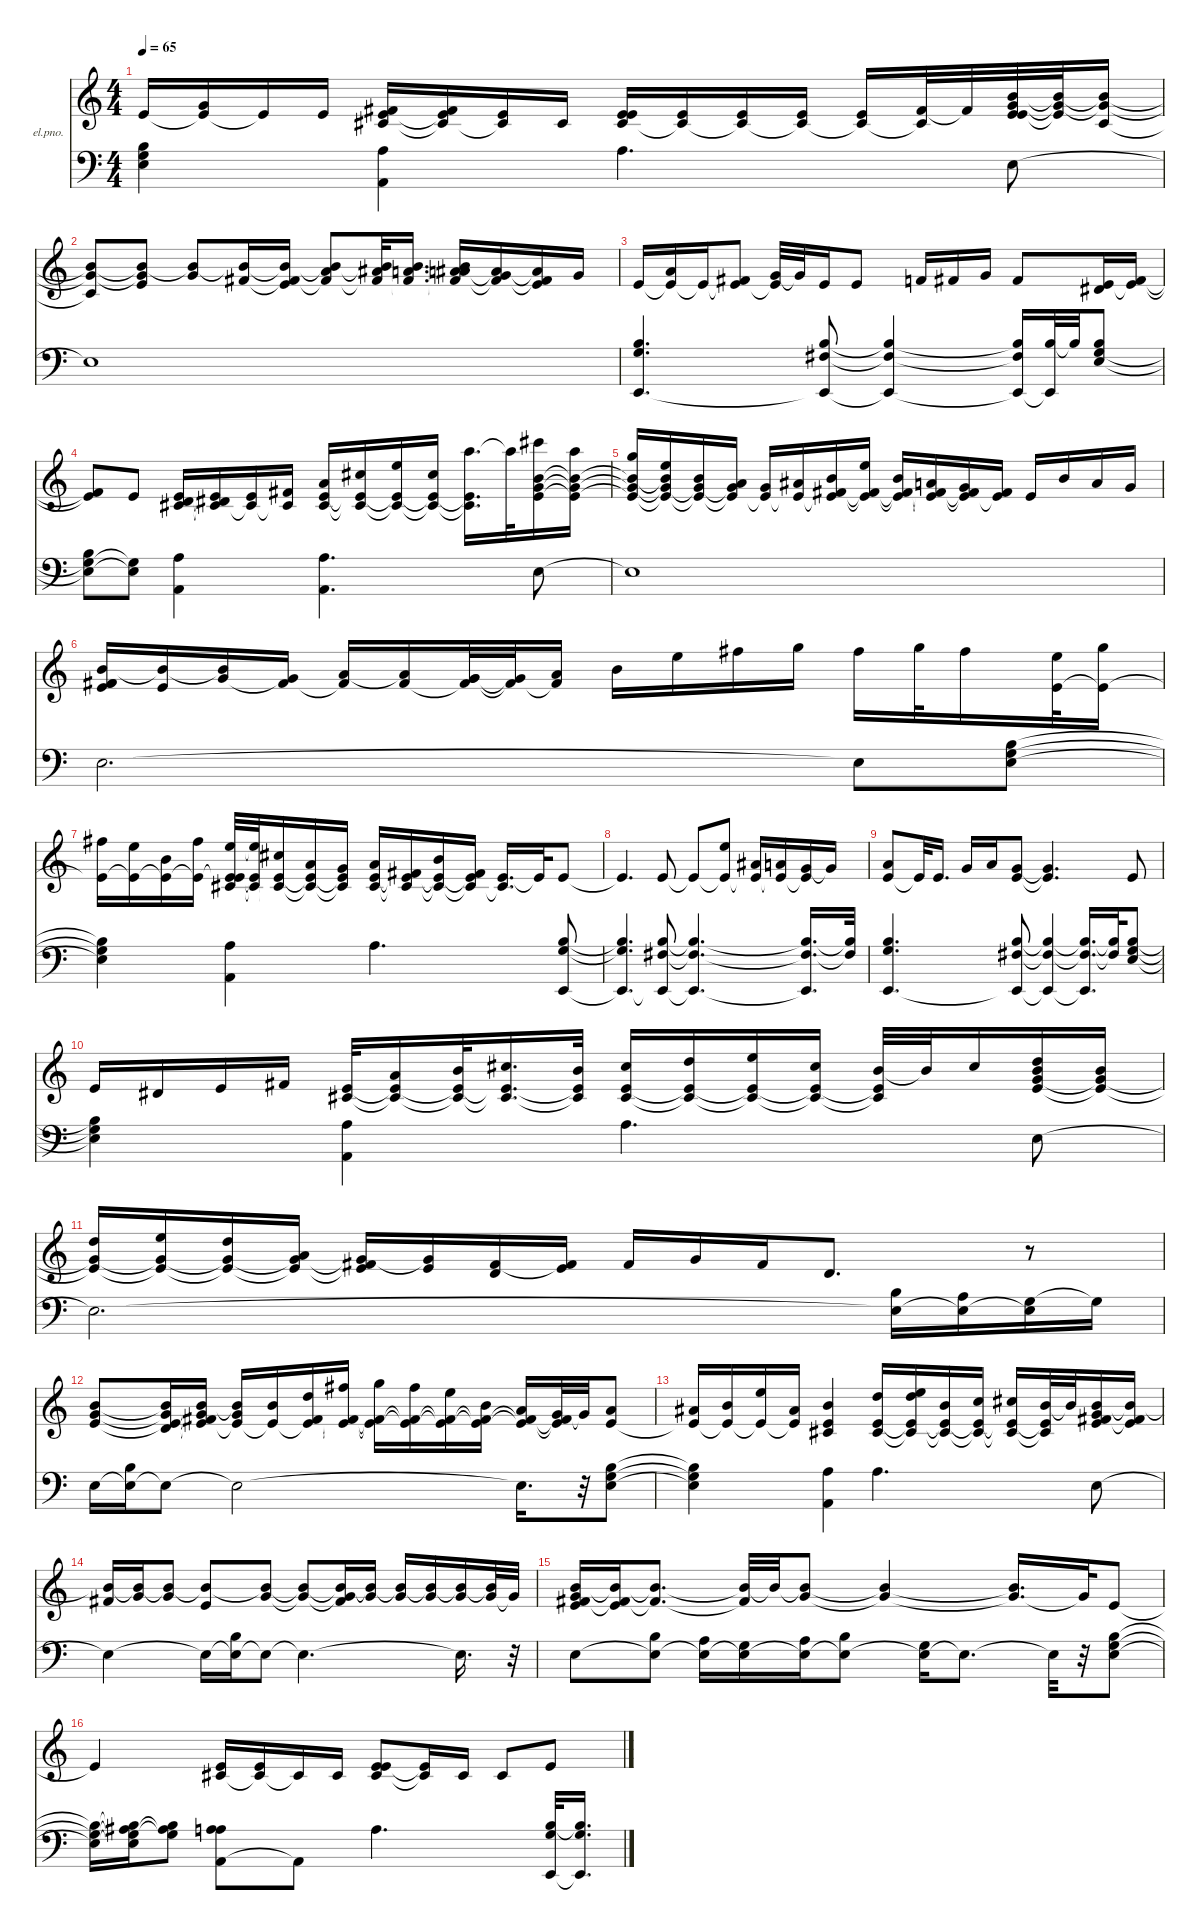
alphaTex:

\hideDynamics
\bracketExtendMode nobrackets
\firstSystemTrackNameOrientation horizontal
\otherSystemsTrackNameOrientation horizontal
\track ("Electric Piano" "el.pno.") {instrument electricpiano1}
\staff {score}
\tuning (E4 B3 G3 D3 A2 E2)
\ts (4 4)
\tempo 65
\clef g2
\ks aminor
5.2{t}.16{dy f beam Up} (5.2{t} 3.1).16{beam Up} 5.2{t}.16{beam Up} 0.1.16{dy p beam Up} (7.2{acc #} 0.1 6.3{acc #}).16{dy fff beam Up} (0.1{t} 6.3{t acc #} 7.2{acc #}).16{dy f beam Up} (6.3{t acc #} 0.1).16{beam Up} 6.3{acc #}.16{dy mp beam Up} (0.1 5.2 6.3{acc #}).16{dy mf beam Up} (6.3{t acc #} 0.1).16{beam Up} (6.3{t acc #} 0.1).16{beam Up} (6.3{t acc #} 0.1).16{beam Up} (6.3{t acc #} 0.1).16{beam Up} (6.3{t acc #} 7.2{acc #}).32{beam Up} 7.2{t acc #}.32{dy f beam Up} (14.4 0.1 12.3 12.2).32{dy ff beam Up} (12.3{t} 0.1{t} 12.2{t}).32{dy mf beam Up} (12.3{t} 12.2{t} 11.4{acc #}).16{beam Up} |
(12.3{t} 12.2{t} 11.4{t acc #}).8{beam Up} (12.3{t} 12.2{t} 0.1).8{beam Up} (12.2{t} 12.3).8{beam Up} (12.2{t} 16.4{acc #}).16{beam Up} (12.2{t} 16.4{t acc #} 0.1).16{beam Up} (12.2{t} 14.3 16.4{t acc #}).8{dy fff beam Up} (12.2{t} 16.4{t acc #} 15.3{acc #}).32{dy mf beam Up} (12.2{t} 16.4{t acc #} 14.3).16{d beam Up} (16.4{t acc #} 15.3{acc #} 12.2{t} 10.2).16{beam Up} (16.4{t acc #} 10.2{t} 12.3).16{dy f beam Up} (10.2{t} 16.4{t acc #} 0.1).16{beam Up} 3.1.16{dy fff beam Up} |
0.1.16{dy f beam Up} (0.1{t} 10.2).16{beam Up} 0.1{t}.16{beam Up} (0.1{t} 7.2{acc #}).8{beam Up} (0.1{t} 8.2).32{beam Up} 8.2{t}.32{dy fff beam Up} 5.2.16{dy f beam Up} 5.2.8{dy ff beam Up} 1.1.16{dy fff beam Up} 2.1{acc #}.16{dy f beam Up} 3.1.16{dy ff beam Up} 2.1{acc #}.8{beam Up} (4.2{acc #} 0.1).16{dy mf beam Up} (0.1{t} 7.2{acc #}).16{dy f beam Up} |
(0.1{t} 7.2{t acc #}).8{beam Up} 0.1.8{dy fff beam Up} (3.2 0.1 6.3{acc #}).16{dy mp beam Up} (0.1{t} 6.3{t acc #} 4.2{acc #}).16{dy f beam Up} (6.3{t acc #} 0.1).16{beam Up} (6.3{t acc #} 7.2{acc #}).16{beam Up} (14.3 16.5{acc #} 14.4).16{beam Up} (16.5{t acc #} 14.2{acc #} 14.4{t}).16{beam Up} (16.5{t acc #} 14.4{t} 17.2).16{beam Up} (16.5{t acc #} 14.4{t} 14.2{acc #}).16{beam Up} (14.4{t} 16.5{t acc #} 17.1).16{d beam Down} 17.1{t}.32{dy fff beam Down} (26.2{acc #} 27.6 26.5 0.1).16{beam Down} (26.5{t} 27.6{t} 0.1{t} 26.3).16{dy mf beam Down} |
(26.5{t} 27.6{t} 0.1{t} 29.4).16{beam Up} (26.5{t} 27.6{t} 0.1{t} 26.4).16{beam Up} (0.1{t} 27.6{t} 26.5).16{dy f beam Up} (24.5 27.6{t} 0.1{t}).16{dy ff beam Up} (27.6 0.1{t}).16{dy mp beam Up} (0.1{t} 20.4{acc #}).16{dy fff beam Up} (0.1{t} 16.3 16.4{acc #}).16{dy f beam Up} (0.1{t} 16.4{t acc #} 17.2).16{beam Up} (0.1{t} 16.4{t acc #} 16.3).16{beam Up} (16.4{t acc #} 0.1{t} 14.3).16{beam Up} (0.1{t} 16.4{t acc #} 12.3).16{beam Up} (0.1{t} 16.4{acc #}).16{beam Up} 0.1.16{dy p beam Up} 7.1.16{dy fff beam Up} 10.2.16{dy f beam Up} 12.3.16{dy ff beam Up} |
(7.2{acc #} 0.1 11.3{acc #} 21.4).16{dy mf beam Up} (21.4{t} 0.1).16{dy f beam Up} (21.4{t} 17.4).16{beam Up} (17.4{t} 16.4{acc #}).16{beam Up} (16.4{t} 19.4).16{beam Up} (19.4{t} 16.4{acc #}).16{beam Up} (16.4{t} 3.1 8.2).32{beam Up} (16.4{t} 8.2{t}).32{beam Up} (16.4{t} 10.2).16{beam Up} 7.1.16{dy mf beam Down} 12.1.16{dy f beam Down} 14.1{acc #}.16{dy ff beam Down} 15.1.16{dy fff beam Down} 14.1{acc #}.16{dy ff beam Down} 15.1.32{dy mf beam Down} 14.1{acc #}.16{dy f beam Down} (12.1 14.4).32{beam Down} (14.4{t} 15.1).16{beam Down} |
(14.4{t} 14.1{acc #}).16{beam Down} (14.4{t} 12.1).16{beam Down} (14.4{t} 12.2).16{beam Down} (14.4{t} 14.1{acc #}).16{beam Down} (14.4{t} 17.2 16.5{acc #} 0.1).32{beam Up} (17.2{t} 16.5{t acc #} 0.1{t}).32{dy fff beam Up} (16.5{t acc #} 0.1{t} 14.2{acc #}).16{dy f beam Up} (16.5{t acc #} 19.4 0.1{t}).16{beam Up} (16.5{t acc #} 0.1{t} 17.4).16{beam Up} (19.4 0.1 16.5{acc #}).16{dy fff beam Up} (0.1{t} 16.5{t acc #} 16.4{acc #}).16{dy mf beam Up} (0.1{t} 16.5{t acc #} 16.3).16{beam Up} (16.5{t acc #} 0.1{t} 16.4{acc #}).16{beam Up} (16.5{t acc #} 0.1).16{d beam Up} 0.1{t}.32{dy p beam Up} 0.1.8{dy f beam Up} |
0.1{t}.4{d beam Up} 0.1.8{beam Up} 0.1{t}.8{beam Up} (0.1{t} 17.2).8{beam Up} (0.1{t} 11.2{acc #}).16{beam Up} (0.1{t} 10.2).16{beam Up} (0.1{t} 8.2).16{beam Up} 8.2{t}.16{dy mf beam Up} |
(10.2 0.1).8{dy fff beam Up} 0.1{t}.32{dy f beam Up} 0.1.16{d dy mf beam Up} 3.1.16{dy fff beam Up} 5.1.16{dy ff beam Up} (8.2 0.1).8{dy fff beam Up} (8.2{t} 0.1{t}).4{d beam Up} 0.1.8{dy f beam Up} |
0.1.16{dy mf beam Up} 4.2{acc #}.16{dy f beam Up} 5.2.16{dy p beam Up} 7.2{acc #}.16{dy ff beam Up} (16.5{acc #} 0.1).32{dy f beam Up} (0.1{t} 16.5{t acc #} 19.4).16{beam Up} (16.5{t acc #} 0.1{t} 16.3).32{beam Up} (0.1{t} 16.5{t acc #} 14.2{acc #}).16{d beam Up} (0.1{t} 16.5{t acc #} 16.3).32{beam Up} (14.2{acc #} 16.5{acc #} 0.1).16{dy mp beam Up} (16.5{t acc #} 0.1{t} 15.2).16{beam Up} (16.5{t acc #} 0.1{t} 17.2).16{beam Up} (16.5{t acc #} 0.1{t} 14.2{acc #}).16{beam Up} (16.5{t acc #} 0.1{t} 16.3).32{beam Up} 16.3{t}.32{dy ff beam Up} 14.2{acc #}.16{dy mf beam Up} (16.3 15.2 0.1 17.4).16{beam Up} (0.1{t} 17.4{t} 16.3).16{dy f beam Up} |
(0.1{t} 17.4{t} 15.2).16{beam Up} (0.1{t} 17.4{t} 17.2).16{beam Up} (0.1{t} 17.4{t} 15.2).16{dy mf beam Up} (17.4{t} 0.1{t} 14.3).16{dy f beam Up} (17.4{t} 0.1{t} 21.5{acc #}).16{dy mf beam Up} (17.4{t} 0.1).16{beam Up} (7.3 7.2{acc #}).16{beam Up} (7.2{t acc #} 0.1).16{dy f beam Up} 7.2{acc #}.16{dy fff beam Up} 3.1.16{dy ff beam Up} 2.1{acc #}.16{beam Up} 3.2.8{d dy f beam Up} r.8{beam Up} |
(12.3 12.2 0.1).8{dy mf beam Up} (12.3{t} 12.4 0.1{t} 12.2{t}).16{beam Up} (12.3{t} 12.2{t} 0.1{t} 16.4{acc #}).16{beam Up} (0.1{t} 12.2{t} 12.3).16{beam Up} (0.1{t} 12.2).16{dy f beam Up} (0.1{t} 15.2 16.4{acc #}).16{beam Up} (0.1{t} 16.4{t acc #} 19.2{acc #}).16{beam Up} (0.1{t} 16.4{t acc #} 20.2).16{beam Down} (0.1{t} 16.4{t acc #} 19.2{acc #}).16{beam Down} (16.4{t acc #} 0.1{t} 17.2).16{beam Down} (16.3 0.1{t} 16.4{t acc #}).16{beam Down} (16.4{t acc #} 0.1{t} 14.3).16{beam Up} (0.1{t} 16.4{t acc #} 12.3).32{beam Up} 12.3{t}.32{dy mf beam Up} (10.2 0.1).8{dy ff beam Up} |
(0.1{t} 11.2{acc #}).16{dy f beam Up} (0.1{t} 12.2).16{beam Up} (0.1{t} 17.2).16{beam Up} (0.1{t} 11.2{acc #}).16{beam Up} (16.3 16.5{acc #} 0.1).4{beam Up} (19.3 16.5{acc #} 0.1).16{dy fff beam Up} (16.5{t acc #} 17.2 0.1{t} 19.3).16{dy mf beam Up} (16.5{t acc #} 0.1{t} 16.3).16{beam Up} (16.5{t acc #} 0.1{t} 13.2).16{beam Up} (16.5{t acc #} 0.1{t} 14.2{acc #}).16{beam Up} (16.5{t acc #} 0.1{t} 12.2).32{beam Up} 12.2{t}.32{dy fff beam Up} (12.3 0.1 16.4{acc #} 12.2).16{dy f beam Up} (16.4{t acc #} 12.2{t} 0.1).16{beam Up} |
(12.2{t} 16.4{acc #}).16{beam Up} (12.2{t} 12.3).16{beam Up} (12.2{t} 12.3).8{beam Up} (12.2{t} 0.1).8{beam Up} (12.2{t} 12.3).8{beam Up} (12.2{t} 12.3{t}).8{beam Up} (12.2{t} 12.3{t} 16.4{acc #}).16{beam Up} (12.2{t} 12.3).16{beam Up} (12.2{t} 12.3).16{beam Up} (12.2{t} 12.3).16{beam Up} (12.2{t} 12.3).16{beam Up} (12.2{t} 12.3).32{beam Up} 12.3{t}.32{dy ff beam Up} |
(0.1 12.3 16.4{acc #} 12.2).16{dy f beam Up} (16.4{t acc #} 12.2{t} 0.1).16{beam Up} (12.2{t} 16.4{t acc #}).8{d beam Up} (12.2{t} 16.4{t acc #}).32{beam Up} 12.2{t}.32{beam Up} (12.2{t} 12.3).8{beam Up} (12.2{t} 12.3{t}).4{beam Up} (12.2{t} 12.3{t}).16{d beam Up} 12.3{t}.32{dy mf beam Up} 9.3.8{dy f beam Up} |
9.3{t}.4{beam Up} (0.1 6.3{acc #}).16{beam Up} (6.3{t acc #} 0.1).16{beam Up} 6.3{t acc #}.16{beam Up} 6.3{acc #}.16{dy fff beam Up} (5.2 6.3{acc #} 0.1).8{dy mf beam Up} (6.3{t acc #} 0.1{t}).16{beam Up} 6.3{acc #}.16{dy ff beam Up} 2.2{acc #}.8{dy f beam Up} 0.1.8{beam Up}
\staff {score}
\tuning (G2 D2 A1 E1 B0)
\clef f4
\ottava regular
\simile none
\ks aminor
(17.2{t} 19.3{t} 16.1{t}).4{dy mf beam Down} (12.3 14.1).4{beam Down} 14.1.4{d beam Down} 9.1.8{dy mp beam Down} |
9.1{t}.1{beam Down} |
(17.2 16.1 17.5).4{d dy mf beam Up} (17.5{t} 16.1 16.2{acc #}).8{dy f beam Up} (17.5{t} 16.1{t} 16.2{t acc #}).4{beam Up} (17.5{t} 16.1{t} 16.2{t acc #}).16{beam Up} (17.5{t} 16.1).32{beam Up} 16.1{t}.32{dy p beam Up} (16.1 19.3 17.2).8{dy f beam Up} |
(19.3{t} 17.2{t} 16.1).8{dy mf beam Down} (19.3{t} 17.2{t}).8{beam Down} (12.3 14.1).4{beam Down} (12.3 14.1).4{d beam Down} 9.1.8{dy mp beam Down} |
9.1{t}.1{beam Down} |
19.3.2{d dy f beam Down} 19.3{t}.8{beam Down} (19.3 17.2 16.1).8{dy mf beam Down} |
(19.3{t} 17.2{t} 16.1{t}).4{beam Down} (12.3 14.1).4{beam Down} 14.1.4{d beam Down} (17.2 17.5 16.1).8{beam Up} |
(16.1{t} 17.2{t} 17.5{t}).4{d beam Up} (16.2{acc #} 17.5{t} 16.1).8{dy f beam Up} (16.2{t acc #} 17.5{t} 16.1{t}).4{d beam Up} (16.2{t acc #} 17.5{t} 16.1{t}).16{d beam Up} (16.2{t acc #} 16.1{t}).32{dy ff beam Up} |
(16.1 17.2 17.5).4{d dy mf beam Up} (17.5{t} 16.2{acc #} 16.1).8{dy f beam Up} (17.5{t} 16.2{t acc #} 16.1{t}).4{beam Up} (17.5{t} 16.2{t acc #} 16.1{t}).16{d beam Up} (16.2{t acc #} 16.1{t}).32{dy ff beam Up} (19.3 17.2 16.1).8{dy mf beam Up} |
(17.2{t} 19.3{t} 16.1{t}).4{beam Down} (12.3 14.1).4{beam Down} 14.1.4{d dy mp beam Down} 14.2.8{beam Down} |
14.2{t}.2{d beam Down} (14.2{t} 16.1).16{beam Down} (14.2{t} 14.1).16{beam Down} (14.2{t} 12.1).16{beam Down} 12.1{t}.16{dy f beam Down} |
14.2.16{dy mp beam Down} (14.2{t} 16.1).16{beam Down} 14.2{t}.8{beam Down} 14.2{t}.2{beam Down} 14.2{t}.16{d beam Down} r.32{beam Down} (16.1 17.2 19.3).8{dy mf beam Down} |
(19.3{t} 17.2{t} 16.1{t}).4{dy f beam Down} (12.3 14.1).4{dy mf beam Down} 14.1.4{d beam Down} 14.2.8{dy f beam Down} |
14.2{t}.4{beam Down} 14.2{t}.16{beam Down} (14.2{t} 16.1).16{beam Down} 14.2{t}.8{beam Down} 14.2{t}.4{d beam Down} 14.2{t}.16{d beam Down} r.32{beam Down} |
14.2.8{beam Down} (14.2{t} 16.1).8{beam Down} (14.2{t} 14.1).16{beam Down} (14.2{t} 12.1).16{beam Down} (14.2{t} 14.1).16{beam Down} (14.2{t} 16.1).8{beam Down} (14.2{t} 12.1).16{beam Down} 14.2{t}.8{d beam Down} 14.2{t}.32{beam Down} r.32{beam Down} (16.1 19.3 17.2).8{beam Down} |
(16.1{t} 19.3{t} 17.2{t}).16{beam Down} (16.1{t} 19.3{t} 17.2{t} 25.3{acc #}).16{beam Down} (25.3{t} 17.2{t} 16.1).8{dy mf beam Down} (19.2 24.3 2.1).8{beam Down} 2.1{t}.8{beam Down} 14.1.4{d beam Down} (17.2 16.1 17.5).32{beam Up} (16.1{t} 17.5{t} 17.2).16{d dy f beam Up}
